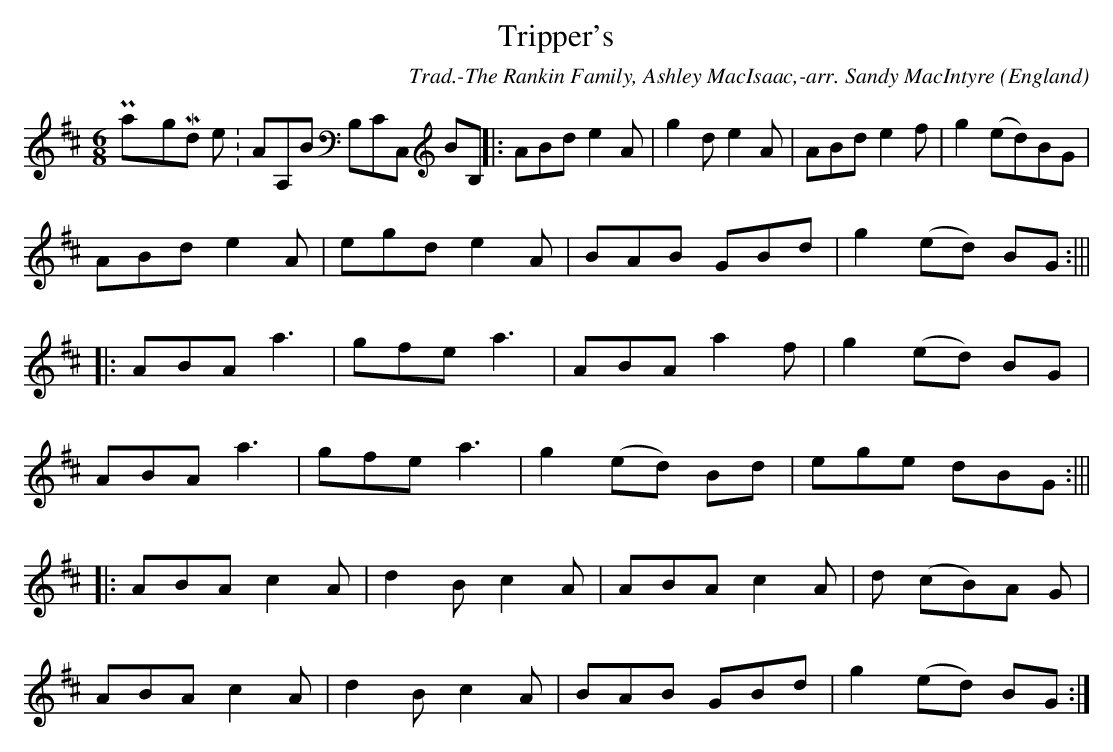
X:1
T:Tripper's
C:Trad.-The Rankin Family, Ashley MacIsaac,-arr. Sandy MacIntyre
O:England
M:6/8
L:1/8
K:D
PlayingMod e:AA,B B,CC, BB,||:ABd e2A|g2d e2A|ABd e2f|g2 (ed)BG|
ABd e2A|egd e2A|BAB GBd|g2 (ed )BG:|||
|:ABA a3|gfe a3|ABA a2f|g2 (ed )BG|
ABA a3|gfe a3|g2 (ed )Bd|ege dBG:|||
|:ABA c2A|d2B c2A|ABA c2A|d (cB)A G|
ABA c2A|d2B c2A|BAB GBd|g2 (ed )BG:|
